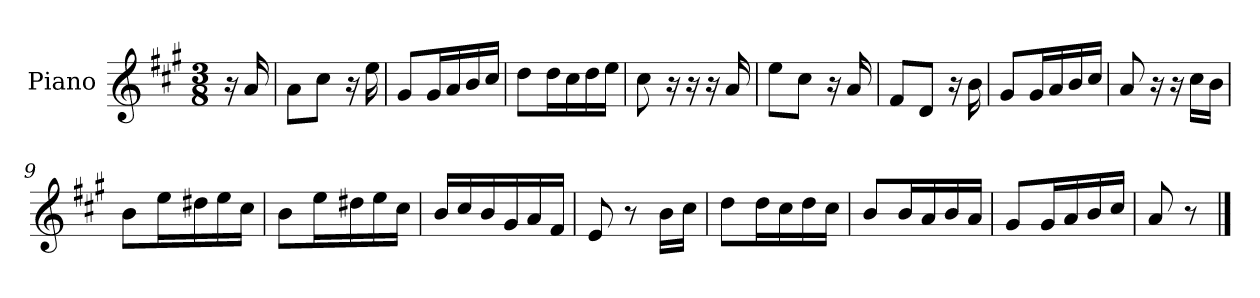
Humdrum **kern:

**kern
*part1
*staff1
*I"Piano
*I'Pno.
*clefG2
*k[f#c#g#]
*M3/8
=
16r
16a/
=1
8a\L
8cc#\J
16r
16ee\
=2
8g#/L
16g#/L
16a/
16b/
16cc#/JJ
=3
8dd\L
16dd\L
16cc#\
16dd\
16ee\JJ
=4
8cc#\
16r
16r
16r
16a/
=5
8ee\L
8cc#\J
16r
16a/
=6
8f#/L
8d/J
16r
16b\
=7
8g#/L
16g#/L
16a/
16b/
16cc#/JJ
=8
8a/
16r
16r
16cc#\LL
16b\JJ
=9
8b\L
16ee\L
16dd#X\
16ee\
16cc#\JJ
=10
8b\L
16ee\L
16dd#X\
16ee\
16cc#\JJ
=11
16b/LL
16cc#/
16b/
16g#/
16a/
16f#/JJ
=12
8e/
8r
16b\LL
16cc#\JJ
=13
8dd\L
16dd\L
16cc#\
16dd\
16cc#\JJ
=14
8b/L
16b/L
16a/
16b/
16a/JJ
=15
8g#/L
16g#/L
16a/
16b/
16cc#/JJ
=16
8a/
8r
==
*-
